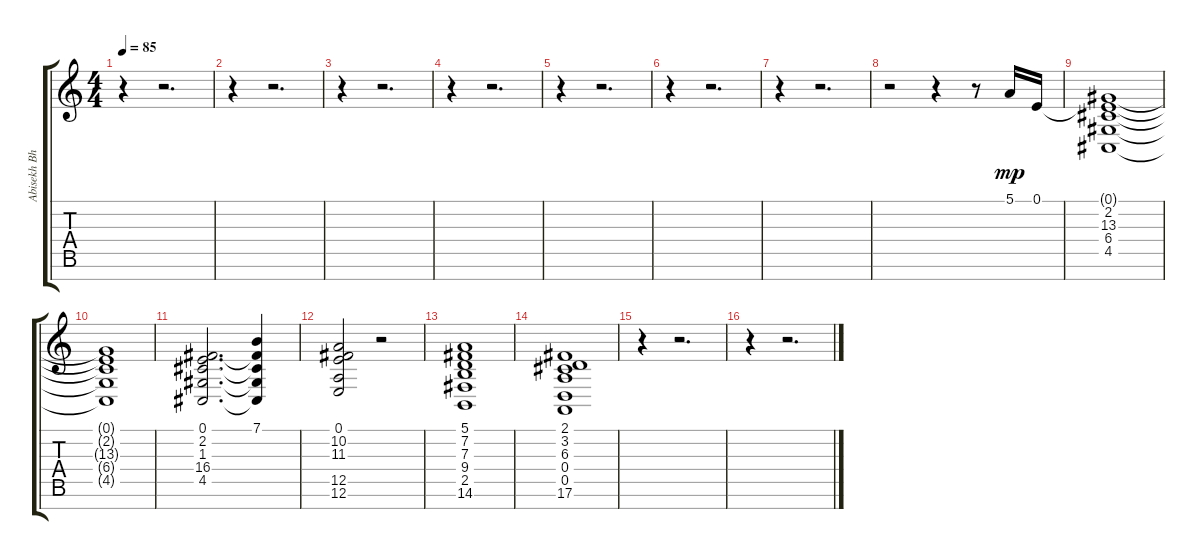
\track ("Abisekh Bhadra - Piano" "Abisekh Bh") {instrument electricpiano1}
\staff {score tabs}
\tuning (E4 B3 G3 D3 A2 E2 B1) {hide}
\ts (4 4)
\tempo 85
\clef g2
\ks c
r.4{dy mp} r.2{d} |
r.4 r.2{d} |
r.4 r.2{d} |
r.4 r.2{d} |
r.4 r.2{d} |
r.4 r.2{d} |
r.4 r.2{d} |
r.2 r.4 r.8 5.1.16 0.1.16 |
(0.1{t} 2.2 13.3 6.4 4.5).1 |
(0.1{t} 2.2{t} 13.3{t} 6.4{t} 4.5{t}).1 |
(0.1 2.2 1.3 16.4 4.5).2{d} (7.1 2.2{t} 1.3{t} 16.4{t} 4.5{t}).4 |
(0.1 10.2 11.3 12.5 12.6).2 r.2 |
(5.1 7.2 7.3 9.4 2.5 14.6).1 |
(2.1 3.2 6.3 0.4 0.5 17.6).1 |
r.4 r.2{d} |
r.4 r.2{d}
